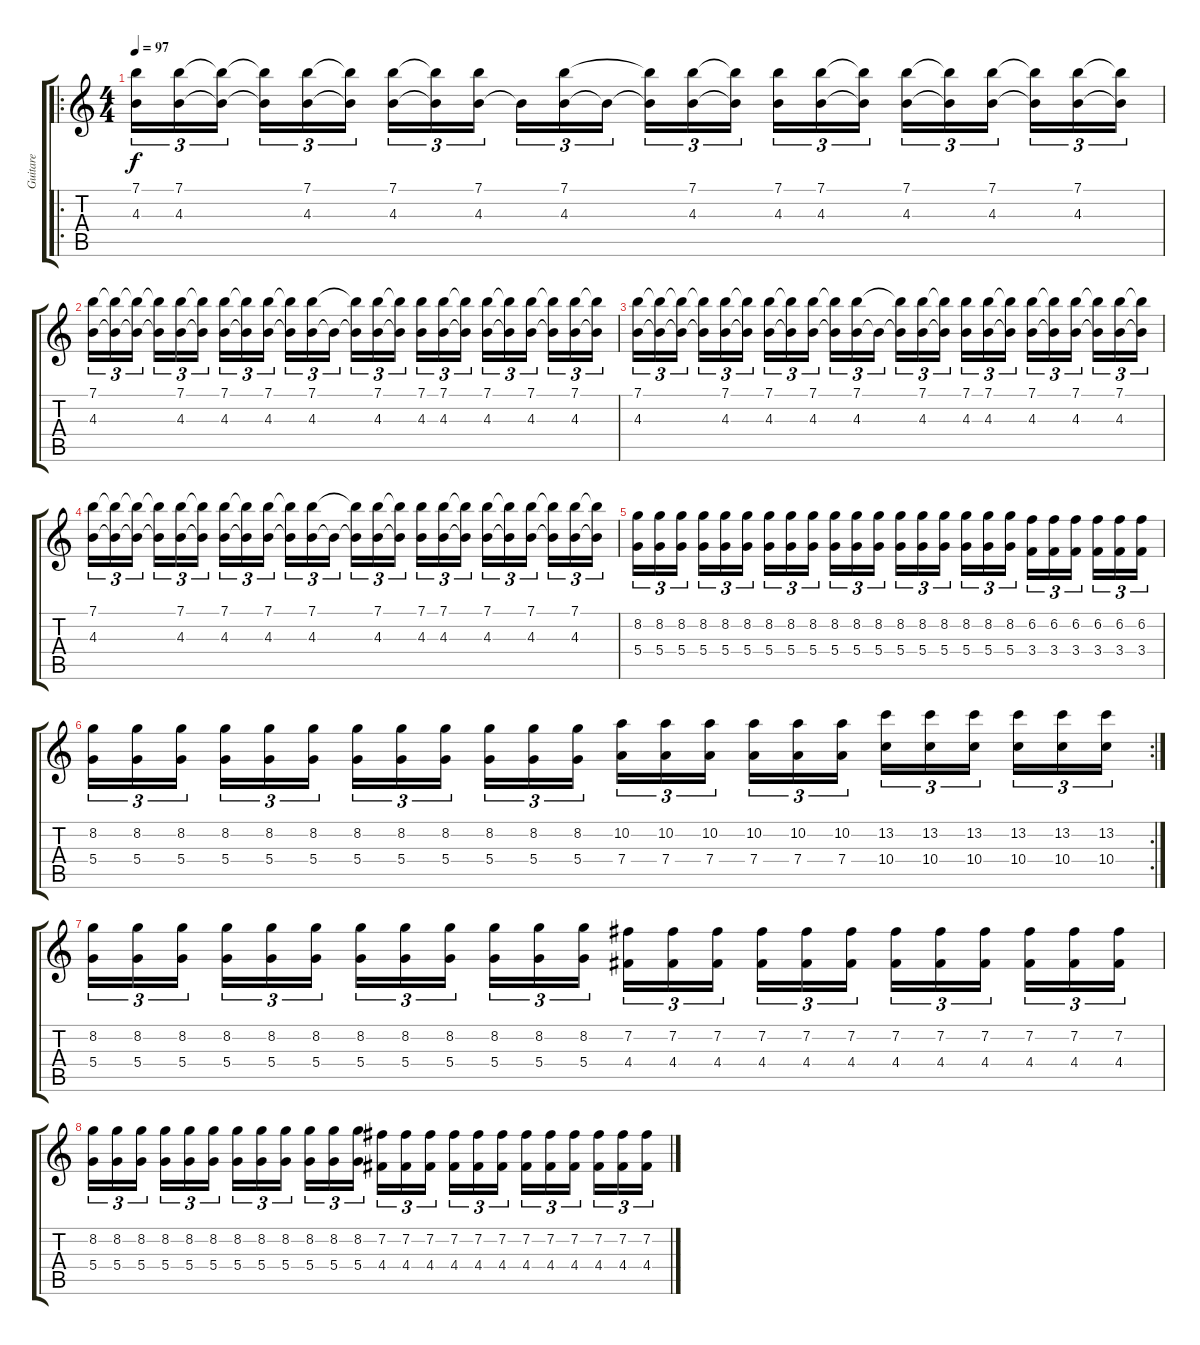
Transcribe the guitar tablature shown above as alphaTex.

\track ("Guitare" "Guitare") {instrument distortionguitar}
\staff {score tabs}
\tuning (E4 B3 G3 D3 A2 D2) {hide}
\ro
\ts (4 4)
\tempo 97
\clef g2
\ks c
(7.1 4.3).16{tu (3 2) dy f} (7.1 4.3).16{tu (3 2)} (7.1{t} 4.3{t}).16{tu (3 2)} (7.1{t} 4.3{t}).16{tu (3 2)} (7.1 4.3).16{tu (3 2)} (7.1{t} 4.3{t}).16{tu (3 2)} (7.1 4.3).16{tu (3 2)} (7.1{t} 4.3{t}).16{tu (3 2)} (7.1 4.3).16{tu (3 2)} 4.3{t}.16{tu (3 2)} (7.1 4.3).16{tu (3 2)} 4.3{t}.16{tu (3 2)} (7.1{t} 4.3{t}).16{tu (3 2)} (7.1 4.3).16{tu (3 2)} (7.1{t} 4.3{t}).16{tu (3 2)} (7.1 4.3).16{tu (3 2)} (7.1 4.3).16{tu (3 2)} (7.1{t} 4.3{t}).16{tu (3 2)} (7.1 4.3).16{tu (3 2)} (7.1{t} 4.3{t}).16{tu (3 2)} (7.1 4.3).16{tu (3 2)} (7.1{t} 4.3{t}).16{tu (3 2)} (7.1 4.3).16{tu (3 2)} (7.1{t} 4.3{t}).16{tu (3 2)} |
(7.1 4.3).16{tu (3 2)} (7.1{t} 4.3{t}).16{tu (3 2)} (7.1{t} 4.3{t}).16{tu (3 2)} (7.1{t} 4.3{t}).16{tu (3 2)} (7.1 4.3).16{tu (3 2)} (7.1{t} 4.3{t}).16{tu (3 2)} (7.1 4.3).16{tu (3 2)} (7.1{t} 4.3{t}).16{tu (3 2)} (7.1 4.3).16{tu (3 2)} (7.1{t} 4.3{t}).16{tu (3 2)} (7.1 4.3).16{tu (3 2)} 4.3{t}.16{tu (3 2)} (7.1{t} 4.3{t}).16{tu (3 2)} (7.1 4.3).16{tu (3 2)} (7.1{t} 4.3{t}).16{tu (3 2)} (7.1 4.3).16{tu (3 2)} (7.1 4.3).16{tu (3 2)} (7.1{t} 4.3{t}).16{tu (3 2)} (7.1 4.3).16{tu (3 2)} (7.1{t} 4.3{t}).16{tu (3 2)} (7.1 4.3).16{tu (3 2)} (7.1{t} 4.3{t}).16{tu (3 2)} (7.1 4.3).16{tu (3 2)} (7.1{t} 4.3{t}).16{tu (3 2)} |
(7.1 4.3).16{tu (3 2)} (7.1{t} 4.3{t}).16{tu (3 2)} (7.1{t} 4.3{t}).16{tu (3 2)} (7.1{t} 4.3{t}).16{tu (3 2)} (7.1 4.3).16{tu (3 2)} (7.1{t} 4.3{t}).16{tu (3 2)} (7.1 4.3).16{tu (3 2)} (7.1{t} 4.3{t}).16{tu (3 2)} (7.1 4.3).16{tu (3 2)} (7.1{t} 4.3{t}).16{tu (3 2)} (7.1 4.3).16{tu (3 2)} 4.3{t}.16{tu (3 2)} (7.1{t} 4.3{t}).16{tu (3 2)} (7.1 4.3).16{tu (3 2)} (7.1{t} 4.3{t}).16{tu (3 2)} (7.1 4.3).16{tu (3 2)} (7.1 4.3).16{tu (3 2)} (7.1{t} 4.3{t}).16{tu (3 2)} (7.1 4.3).16{tu (3 2)} (7.1{t} 4.3{t}).16{tu (3 2)} (7.1 4.3).16{tu (3 2)} (7.1{t} 4.3{t}).16{tu (3 2)} (7.1 4.3).16{tu (3 2)} (7.1{t} 4.3{t}).16{tu (3 2)} |
(7.1 4.3).16{tu (3 2)} (7.1{t} 4.3{t}).16{tu (3 2)} (7.1{t} 4.3{t}).16{tu (3 2)} (7.1{t} 4.3{t}).16{tu (3 2)} (7.1 4.3).16{tu (3 2)} (7.1{t} 4.3{t}).16{tu (3 2)} (7.1 4.3).16{tu (3 2)} (7.1{t} 4.3{t}).16{tu (3 2)} (7.1 4.3).16{tu (3 2)} (7.1{t} 4.3{t}).16{tu (3 2)} (7.1 4.3).16{tu (3 2)} 4.3{t}.16{tu (3 2)} (7.1{t} 4.3{t}).16{tu (3 2)} (7.1 4.3).16{tu (3 2)} (7.1{t} 4.3{t}).16{tu (3 2)} (7.1 4.3).16{tu (3 2)} (7.1 4.3).16{tu (3 2)} (7.1{t} 4.3{t}).16{tu (3 2)} (7.1 4.3).16{tu (3 2)} (7.1{t} 4.3{t}).16{tu (3 2)} (7.1 4.3).16{tu (3 2)} (7.1{t} 4.3{t}).16{tu (3 2)} (7.1 4.3).16{tu (3 2)} (7.1{t} 4.3{t}).16{tu (3 2)} |
(8.2 5.4).16{tu (3 2)} (8.2 5.4).16{tu (3 2)} (8.2 5.4).16{tu (3 2)} (8.2 5.4).16{tu (3 2)} (8.2 5.4).16{tu (3 2)} (8.2 5.4).16{tu (3 2)} (8.2 5.4).16{tu (3 2)} (8.2 5.4).16{tu (3 2)} (8.2 5.4).16{tu (3 2)} (8.2 5.4).16{tu (3 2)} (8.2 5.4).16{tu (3 2)} (8.2 5.4).16{tu (3 2)} (8.2 5.4).16{tu (3 2)} (8.2 5.4).16{tu (3 2)} (8.2 5.4).16{tu (3 2)} (8.2 5.4).16{tu (3 2)} (8.2 5.4).16{tu (3 2)} (8.2 5.4).16{tu (3 2)} (6.2 3.4).16{tu (3 2)} (6.2 3.4).16{tu (3 2)} (6.2 3.4).16{tu (3 2)} (6.2 3.4).16{tu (3 2)} (6.2 3.4).16{tu (3 2)} (6.2 3.4).16{tu (3 2)} |
\rc 2
(8.2 5.4).16{tu (3 2)} (8.2 5.4).16{tu (3 2)} (8.2 5.4).16{tu (3 2)} (8.2 5.4).16{tu (3 2)} (8.2 5.4).16{tu (3 2)} (8.2 5.4).16{tu (3 2)} (8.2 5.4).16{tu (3 2)} (8.2 5.4).16{tu (3 2)} (8.2 5.4).16{tu (3 2)} (8.2 5.4).16{tu (3 2)} (8.2 5.4).16{tu (3 2)} (8.2 5.4).16{tu (3 2)} (10.2 7.4).16{tu (3 2)} (10.2 7.4).16{tu (3 2)} (10.2 7.4).16{tu (3 2)} (10.2 7.4).16{tu (3 2)} (10.2 7.4).16{tu (3 2)} (10.2 7.4).16{tu (3 2)} (13.2 10.4).16{tu (3 2)} (13.2 10.4).16{tu (3 2)} (13.2 10.4).16{tu (3 2)} (13.2 10.4).16{tu (3 2)} (13.2 10.4).16{tu (3 2)} (13.2 10.4).16{tu (3 2)} |
(8.2 5.4).16{tu (3 2)} (8.2 5.4).16{tu (3 2)} (8.2 5.4).16{tu (3 2)} (8.2 5.4).16{tu (3 2)} (8.2 5.4).16{tu (3 2)} (8.2 5.4).16{tu (3 2)} (8.2 5.4).16{tu (3 2)} (8.2 5.4).16{tu (3 2)} (8.2 5.4).16{tu (3 2)} (8.2 5.4).16{tu (3 2)} (8.2 5.4).16{tu (3 2)} (8.2 5.4).16{tu (3 2)} (7.2 4.4).16{tu (3 2)} (7.2 4.4).16{tu (3 2)} (7.2 4.4).16{tu (3 2)} (7.2 4.4).16{tu (3 2)} (7.2 4.4).16{tu (3 2)} (7.2 4.4).16{tu (3 2)} (7.2 4.4).16{tu (3 2)} (7.2 4.4).16{tu (3 2)} (7.2 4.4).16{tu (3 2)} (7.2 4.4).16{tu (3 2)} (7.2 4.4).16{tu (3 2)} (7.2 4.4).16{tu (3 2)} |
(8.2 5.4).16{tu (3 2)} (8.2 5.4).16{tu (3 2)} (8.2 5.4).16{tu (3 2)} (8.2 5.4).16{tu (3 2)} (8.2 5.4).16{tu (3 2)} (8.2 5.4).16{tu (3 2)} (8.2 5.4).16{tu (3 2)} (8.2 5.4).16{tu (3 2)} (8.2 5.4).16{tu (3 2)} (8.2 5.4).16{tu (3 2)} (8.2 5.4).16{tu (3 2)} (8.2 5.4).16{tu (3 2)} (7.2 4.4).16{tu (3 2)} (7.2 4.4).16{tu (3 2)} (7.2 4.4).16{tu (3 2)} (7.2 4.4).16{tu (3 2)} (7.2 4.4).16{tu (3 2)} (7.2 4.4).16{tu (3 2)} (7.2 4.4).16{tu (3 2)} (7.2 4.4).16{tu (3 2)} (7.2 4.4).16{tu (3 2)} (7.2 4.4).16{tu (3 2)} (7.2 4.4).16{tu (3 2)} (7.2 4.4).16{tu (3 2)}
